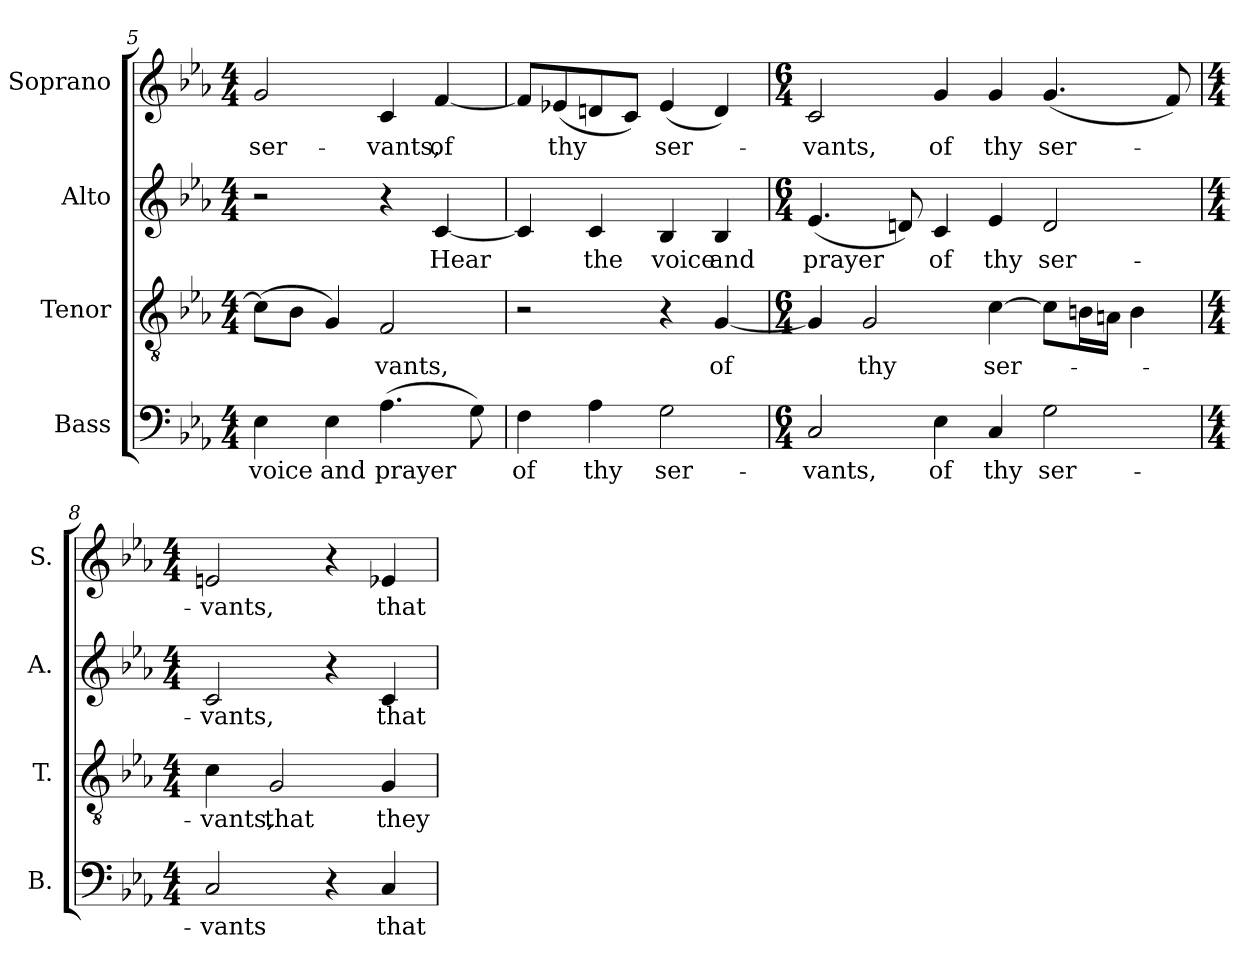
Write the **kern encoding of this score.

**kern	**text	**kern	**text	**kern	**text	**kern	**text
*part4	*part4	*part3	*part3	*part2	*part2	*part1	*part1
*staff4	*staff4	*staff3	*staff3	*staff2	*staff2	*staff1	*staff1
*I"Bass	*	*I"Tenor	*	*I"Alto	*	*I"Soprano	*
*I'B.	*	*I'T.	*	*I'A.	*	*I'S.	*
*clefF4	*	*clefGv2	*	*clefG2	*	*clefG2	*
*	*	*ITrd7c12	*	*	*	*	*
*k[b-e-a-]	*	*k[b-e-a-]	*	*k[b-e-a-]	*	*k[b-e-a-]	*
*E-:	*	*E-:	*	*E-:	*	*E-:	*
*M4/4	*	*M4/4	*	*M4/4	*	*M4/4	*
=5	=5	=5	=5	=5	=5	=5	=5
!	!LO:LY:b:color=#000000	!	!	!	!	!	!
!	!	!	!	!	!	!	!LO:LY:b:color=#000000
4E-i\	voice	(8Ci\L]	.	2r	.	2gi/	ser-
.	.	8BB-i\J	.	.	.	.	.
!	!LO:LY:b:color=#000000	!	!	!	!	!	!
4E-i\	and	4GGi/)	.	.	.	.	.
!	!LO:LY:b:color=#000000	!	!	!	!	!	!
!	!	!	!LO:LY:b:color=#000000	!	!	!	!
!	!	!	!	!	!	!	!LO:LY:b:color=#000000
(4.A-i\	prayer	2FFi/	-vants,	4r	.	4ci/	-vants,
!	!	!	!	!	!LO:LY:b:color=#000000	!	!
!	!	!	!	!	!	!	!LO:LY:b:color=#000000
.	.	.	.	[4ci/	Hear	[4fi/	of
8Gi\)	.	.	.	.	.	.	.
!!LO:LB:g=z
=6	=6	=6	=6	=6	=6	=6	=6
!	!LO:LY:b:color=#000000	!	!	!	!	!	!
4Fi\	of	2r	.	4ci/]	.	8fi/L]	.
!	!	!	!	!	!	!	!LO:LY:b:color=#000000
.	.	.	.	.	.	(8e-Xi/	thy
!	!LO:LY:b:color=#000000	!	!	!	!	!	!
!	!	!	!	!	!LO:LY:b:color=#000000	!	!
4A-i\	thy	.	.	4ci/	the	8dni/	.
.	.	.	.	.	.	8ci/J)	.
!	!LO:LY:b:color=#000000	!	!	!	!	!	!
!	!	!	!	!	!LO:LY:b:color=#000000	!	!
!	!	!	!	!	!	!	!LO:LY:b:color=#000000
2Gi\	ser-	4r	.	4B-i/	voice	(4e-i/	ser-
!	!	!	!LO:LY:b:color=#000000	!	!	!	!
!	!	!	!	!	!LO:LY:b:color=#000000	!	!
.	.	[4GGi/	of	4B-i/	and	4di/)	.
=7	=7	=7	=7	=7	=7	=7	=7
*M6/4	*	*M6/4	*	*M6/4	*	*M6/4	*
!	!LO:LY:b:color=#000000	!	!	!	!	!	!
!	!	!	!	!	!LO:LY:b:color=#000000	!	!
!	!	!	!	!	!	!	!LO:LY:b:color=#000000
2Ci/	-vants,	4GGi/]	.	(4.e-i/	prayer	2ci/	-vants,
!	!	!	!LO:LY:b:color=#000000	!	!	!	!
.	.	2GGi/	thy	.	.	.	.
.	.	.	.	8dni/)	.	.	.
!	!LO:LY:b:color=#000000	!	!	!	!	!	!
!	!	!	!	!	!LO:LY:b:color=#000000	!	!
!	!	!	!	!	!	!	!LO:LY:b:color=#000000
4E-i\	of	.	.	4ci/	of	4gi/	of
!	!LO:LY:b:color=#000000	!	!	!	!	!	!
!	!	!	!LO:LY:b:color=#000000	!	!	!	!
!	!	!	!	!	!LO:LY:b:color=#000000	!	!
!	!	!	!	!	!	!	!LO:LY:b:color=#000000
4Ci/	thy	[4Ci\	ser-	4e-i/	thy	4gi/	thy
!	!LO:LY:b:color=#000000	!	!	!	!	!	!
!	!	!	!	!	!LO:LY:b:color=#000000	!	!
!	!	!	!	!	!	!	!LO:LY:b:color=#000000
2Gi\	ser-	8Ci\L]	.	2di/	ser-	(4.gi/	ser-
.	.	16BBni\L	.	.	.	.	.
.	.	16AAni\JJ	.	.	.	.	.
.	.	4BBi\	.	.	.	.	.
.	.	.	.	.	.	8fi/)	.
!!LO:LB:g=z
=8	=8	=8	=8	=8	=8	=8	=8
*M4/4	*	*M4/4	*	*M4/4	*	*M4/4	*
!	!LO:LY:b:color=#000000	!	!	!	!	!	!
!	!	!	!LO:LY:b:color=#000000	!	!	!	!
!	!	!	!	!	!LO:LY:b:color=#000000	!	!
!	!	!	!	!	!	!	!LO:LY:b:color=#000000
2Ci/	-vants	4Ci\	-vants,	2ci/	-vants,	2eni/	-vants,
!	!	!	!LO:LY:b:color=#000000	!	!	!	!
.	.	2GGi/	that	.	.	.	.
4r	.	.	.	4r	.	4r	.
!	!LO:LY:b:color=#000000	!	!	!	!	!	!
!	!	!	!LO:LY:b:color=#000000	!	!	!	!
!	!	!	!	!	!LO:LY:b:color=#000000	!	!
!	!	!	!	!	!	!	!LO:LY:b:color=#000000
4Ci/	that	4GGi/	they	4ci/	that	4e-Xi/	that
=	=	=	=	=	=	=	=
*-	*-	*-	*-	*-	*-	*-	*-
